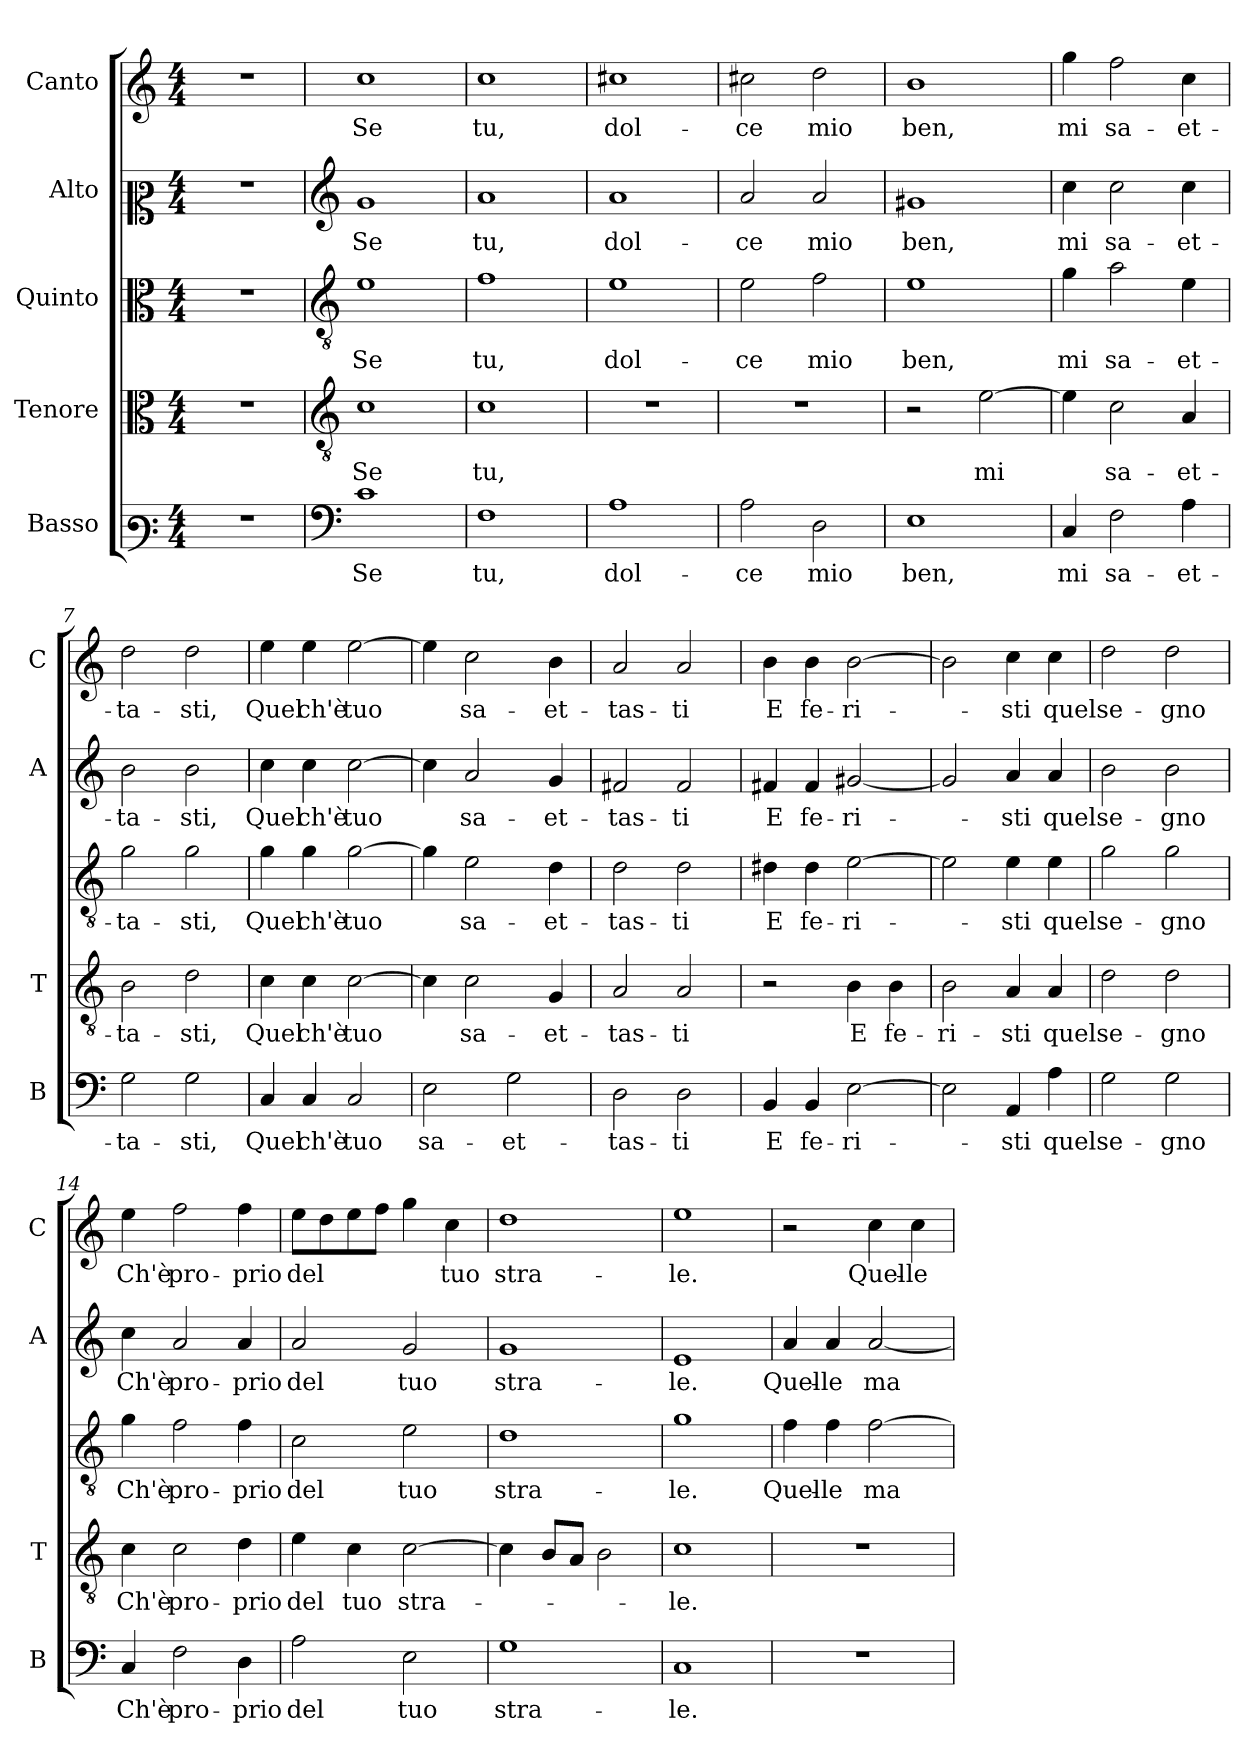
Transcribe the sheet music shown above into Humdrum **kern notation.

**kern	**text	**kern	**text	**kern	**text	**kern	**text	**kern	**text
*part5	*part5	*part4	*part4	*part3	*part3	*part2	*part2	*part1	*part1
*staff5	*staff5	*staff4	*staff4	*staff3	*staff3	*staff2	*staff2	*staff1	*staff1
*I"Basso	*	*I"Tenore	*	*I"Quinto	*	*I"Alto	*	*I"Canto	*
*I'B	*	*I'T	*	*	*	*I'A	*	*I'C	*
*clefF3	*	*clefC3	*	*clefC3	*	*clefC2	*	*clefG2	*
*k[]	*	*k[]	*	*k[]	*	*k[]	*	*k[]	*
*C:	*	*C:	*	*C:	*	*C:	*	*C:	*
*M4/4	*	*M4/4	*	*M4/4	*	*M4/4	*	*M4/4	*
=	=	=	=	=	=	=	=	=	=
1r	.	1r	.	1r	.	1r	.	1r	.
=1	=1	=1	=1	=1	=1	=1	=1	=1	=1
*clefF4	*	*clefGv2	*	*clefGv2	*	*clefG2	*	*	*
!	!LO:LY:b	!	!LO:LY:b	!	!LO:LY:b	!	!LO:LY:b	!	!LO:LY:b
1c	Se	1c	Se	1e	Se	1g	Se	1cc	Se
=2	=2	=2	=2	=2	=2	=2	=2	=2	=2
!	!LO:LY:b	!	!LO:LY:b	!	!LO:LY:b	!	!LO:LY:b	!	!LO:LY:b
1F	tu,	1c	tu,	1f	tu,	1a	tu,	1cc	tu,
=3	=3	=3	=3	=3	=3	=3	=3	=3	=3
!	!LO:LY:b	!	!	!	!LO:LY:b	!	!LO:LY:b	!	!LO:LY:b
1A	dol-	1r	.	1e	dol-	1a	dol-	1cc#X	dol-
=4	=4	=4	=4	=4	=4	=4	=4	=4	=4
!	!LO:LY:b	!	!	!	!LO:LY:b	!	!LO:LY:b	!	!LO:LY:b
2A\	-ce	1r	.	2e\	-ce	2a/	-ce	2cc#X\	-ce
!	!LO:LY:b	!	!	!	!LO:LY:b	!	!LO:LY:b	!	!LO:LY:b
2D\	mio	.	.	2f\	mio	2a/	mio	2dd\	mio
=5	=5	=5	=5	=5	=5	=5	=5	=5	=5
!	!LO:LY:b	!	!	!	!LO:LY:b	!	!LO:LY:b	!	!LO:LY:b
1E	ben,	2r	.	1e	ben,	1g#X	ben,	1b	ben,
!	!	!	!LO:LY:b	!	!	!	!	!	!
.	.	[2e\	mi	.	.	.	.	.	.
=6	=6	=6	=6	=6	=6	=6	=6	=6	=6
!	!LO:LY:b	!	!	!	!LO:LY:b	!	!LO:LY:b	!	!LO:LY:b
4C/	mi	4e\]	.	4g\	mi	4cc\	mi	4gg\	mi
!	!LO:LY:b	!	!LO:LY:b	!	!LO:LY:b	!	!LO:LY:b	!	!LO:LY:b
2F\	sa-	2c\	sa-	2a\	sa-	2cc\	sa-	2ff\	sa-
!	!LO:LY:b	!	!LO:LY:b	!	!LO:LY:b	!	!LO:LY:b	!	!LO:LY:b
4A\	-et-	4A/	-et-	4e\	-et-	4cc\	-et-	4cc\	-et-
=7	=7	=7	=7	=7	=7	=7	=7	=7	=7
!	!LO:LY:b	!	!LO:LY:b	!	!LO:LY:b	!	!LO:LY:b	!	!LO:LY:b
2G\	-ta-	2B\	-ta-	2g\	-ta-	2b\	-ta-	2dd\	-ta-
!	!LO:LY:b	!	!LO:LY:b	!	!LO:LY:b	!	!LO:LY:b	!	!LO:LY:b
2G\	-sti,	2d\	-sti,	2g\	-sti,	2b\	-sti,	2dd\	-sti,
=8	=8	=8	=8	=8	=8	=8	=8	=8	=8
!	!LO:LY:b	!	!LO:LY:b	!	!LO:LY:b	!	!LO:LY:b	!	!LO:LY:b
4C/	Quel	4c\	Quel	4g\	Quel	4cc\	Quel	4ee\	Quel
!	!LO:LY:b	!	!LO:LY:b	!	!LO:LY:b	!	!LO:LY:b	!	!LO:LY:b
4C/	ch'è	4c\	ch'è	4g\	ch'è	4cc\	ch'è	4ee\	ch'è
!	!LO:LY:b	!	!LO:LY:b	!	!LO:LY:b	!	!LO:LY:b	!	!LO:LY:b
2C/	tuo	[2c\	tuo	[2g\	tuo	[2cc\	tuo	[2ee\	tuo
!!LO:LB:g=z
=9	=9	=9	=9	=9	=9	=9	=9	=9	=9
!	!LO:LY:b	!	!	!	!	!	!	!	!
2E\	sa-	4c\]	.	4g\]	.	4cc\]	.	4ee\]	.
!	!	!	!LO:LY:b	!	!LO:LY:b	!	!LO:LY:b	!	!LO:LY:b
.	.	2c\	sa-	2e\	sa-	2a/	sa-	2cc\	sa-
!	!LO:LY:b	!	!	!	!	!	!	!	!
2G\	-et-	.	.	.	.	.	.	.	.
!	!	!	!LO:LY:b	!	!LO:LY:b	!	!LO:LY:b	!	!LO:LY:b
.	.	4G/	-et-	4d\	-et-	4g/	-et-	4b\	-et-
=10	=10	=10	=10	=10	=10	=10	=10	=10	=10
!	!LO:LY:b	!	!LO:LY:b	!	!LO:LY:b	!	!LO:LY:b	!	!LO:LY:b
2D\	-tas-	2A/	-tas-	2d\	-tas-	2f#X/	-tas-	2a/	-tas-
!	!LO:LY:b	!	!LO:LY:b	!	!LO:LY:b	!	!LO:LY:b	!	!LO:LY:b
2D\	-ti	2A/	-ti	2d\	-ti	2f#/	-ti	2a/	-ti
=11	=11	=11	=11	=11	=11	=11	=11	=11	=11
!	!LO:LY:b	!	!	!	!LO:LY:b	!	!LO:LY:b	!	!LO:LY:b
4BB/	E	2r	.	4d#X\	E	4f#X/	E	4b\	E
!	!LO:LY:b	!	!	!	!LO:LY:b	!	!LO:LY:b	!	!LO:LY:b
4BB/	fe-	.	.	4d#\	fe-	4f#/	fe-	4b\	fe-
!	!LO:LY:b	!	!LO:LY:b	!	!LO:LY:b	!	!LO:LY:b	!	!LO:LY:b
[2E\	-ri-	4B\	E	[2e\	-ri-	[2g#X/	-ri-	[2b\	-ri-
!	!	!	!LO:LY:b	!	!	!	!	!	!
.	.	4B\	fe-	.	.	.	.	.	.
=12	=12	=12	=12	=12	=12	=12	=12	=12	=12
!	!	!	!LO:LY:b	!	!	!	!	!	!
2E\]	.	2B\	-ri-	2e\]	.	2g#/]	.	2b\]	.
!	!LO:LY:b	!	!LO:LY:b	!	!LO:LY:b	!	!LO:LY:b	!	!LO:LY:b
4AA/	-sti	4A/	-sti	4e\	-sti	4a/	-sti	4cc\	-sti
!	!LO:LY:b	!	!LO:LY:b	!	!LO:LY:b	!	!LO:LY:b	!	!LO:LY:b
4A\	quel	4A/	quel	4e\	quel	4a/	quel	4cc\	quel
=13	=13	=13	=13	=13	=13	=13	=13	=13	=13
!	!LO:LY:b	!	!LO:LY:b	!	!LO:LY:b	!	!LO:LY:b	!	!LO:LY:b
2G\	se-	2d\	se-	2g\	se-	2b\	se-	2dd\	se-
!	!LO:LY:b	!	!LO:LY:b	!	!LO:LY:b	!	!LO:LY:b	!	!LO:LY:b
2G\	-gno	2d\	-gno	2g\	-gno	2b\	-gno	2dd\	-gno
=14	=14	=14	=14	=14	=14	=14	=14	=14	=14
!	!LO:LY:b	!	!LO:LY:b	!	!LO:LY:b	!	!LO:LY:b	!	!LO:LY:b
4C/	Ch'è	4c\	Ch'è	4g\	Ch'è	4cc\	Ch'è	4ee\	Ch'è
!	!LO:LY:b	!	!LO:LY:b	!	!LO:LY:b	!	!LO:LY:b	!	!LO:LY:b
2F\	pro-	2c\	pro-	2f\	pro-	2a/	pro-	2ff\	pro-
!	!LO:LY:b	!	!LO:LY:b	!	!LO:LY:b	!	!LO:LY:b	!	!LO:LY:b
4D\	-prio	4d\	-prio	4f\	-prio	4a/	-prio	4ff\	-prio
=15	=15	=15	=15	=15	=15	=15	=15	=15	=15
!	!LO:LY:b	!	!LO:LY:b	!	!LO:LY:b	!	!LO:LY:b	!	!LO:LY:b
2A\	del	4e\	del	2c\	del	2a/	del	8ee\L	del
.	.	.	.	.	.	.	.	8dd\	.
!	!	!	!LO:LY:b	!	!	!	!	!	!
.	.	4c\	tuo	.	.	.	.	8ee\	.
.	.	.	.	.	.	.	.	8ff\J	.
!	!LO:LY:b	!	!LO:LY:b	!	!LO:LY:b	!	!LO:LY:b	!	!
2E\	tuo	[2c\	stra-	2e\	tuo	2g/	tuo	4gg\	.
!	!	!	!	!	!	!	!	!	!LO:LY:b
.	.	.	.	.	.	.	.	4cc\	tuo
=16	=16	=16	=16	=16	=16	=16	=16	=16	=16
!	!LO:LY:b	!	!	!	!LO:LY:b	!	!LO:LY:b	!	!LO:LY:b
1G	stra-	4c\]	.	1d	stra-	1g	stra-	1dd	stra-
.	.	8B/L	.	.	.	.	.	.	.
.	.	8A/J	.	.	.	.	.	.	.
.	.	2B\	.	.	.	.	.	.	.
!!LO:PB:g=z
=17	=17	=17	=17	=17	=17	=17	=17	=17	=17
!	!LO:LY:b	!	!LO:LY:b	!	!LO:LY:b	!	!LO:LY:b	!	!LO:LY:b
1C	-le.	1c	-le.	1g	-le.	1e	-le.	1ee	-le.
=18	=18	=18	=18	=18	=18	=18	=18	=18	=18
!	!	!	!	!	!LO:LY:b	!	!LO:LY:b	!	!
1r	.	1r	.	4f\	Quel-	4a/	Quel-	2r	.
!	!	!	!	!	!LO:LY:b	!	!LO:LY:b	!	!
.	.	.	.	4f\	-le	4a/	-le	.	.
!	!	!	!	!	!LO:LY:b	!	!LO:LY:b	!	!LO:LY:b
.	.	.	.	[2f\	ma-	[2a/	ma-	4cc\	Quel-
!	!	!	!	!	!	!	!	!	!LO:LY:b
.	.	.	.	.	.	.	.	4cc\	-le
=	=	=	=	=	=	=	=	=	=
*-	*-	*-	*-	*-	*-	*-	*-	*-	*-
